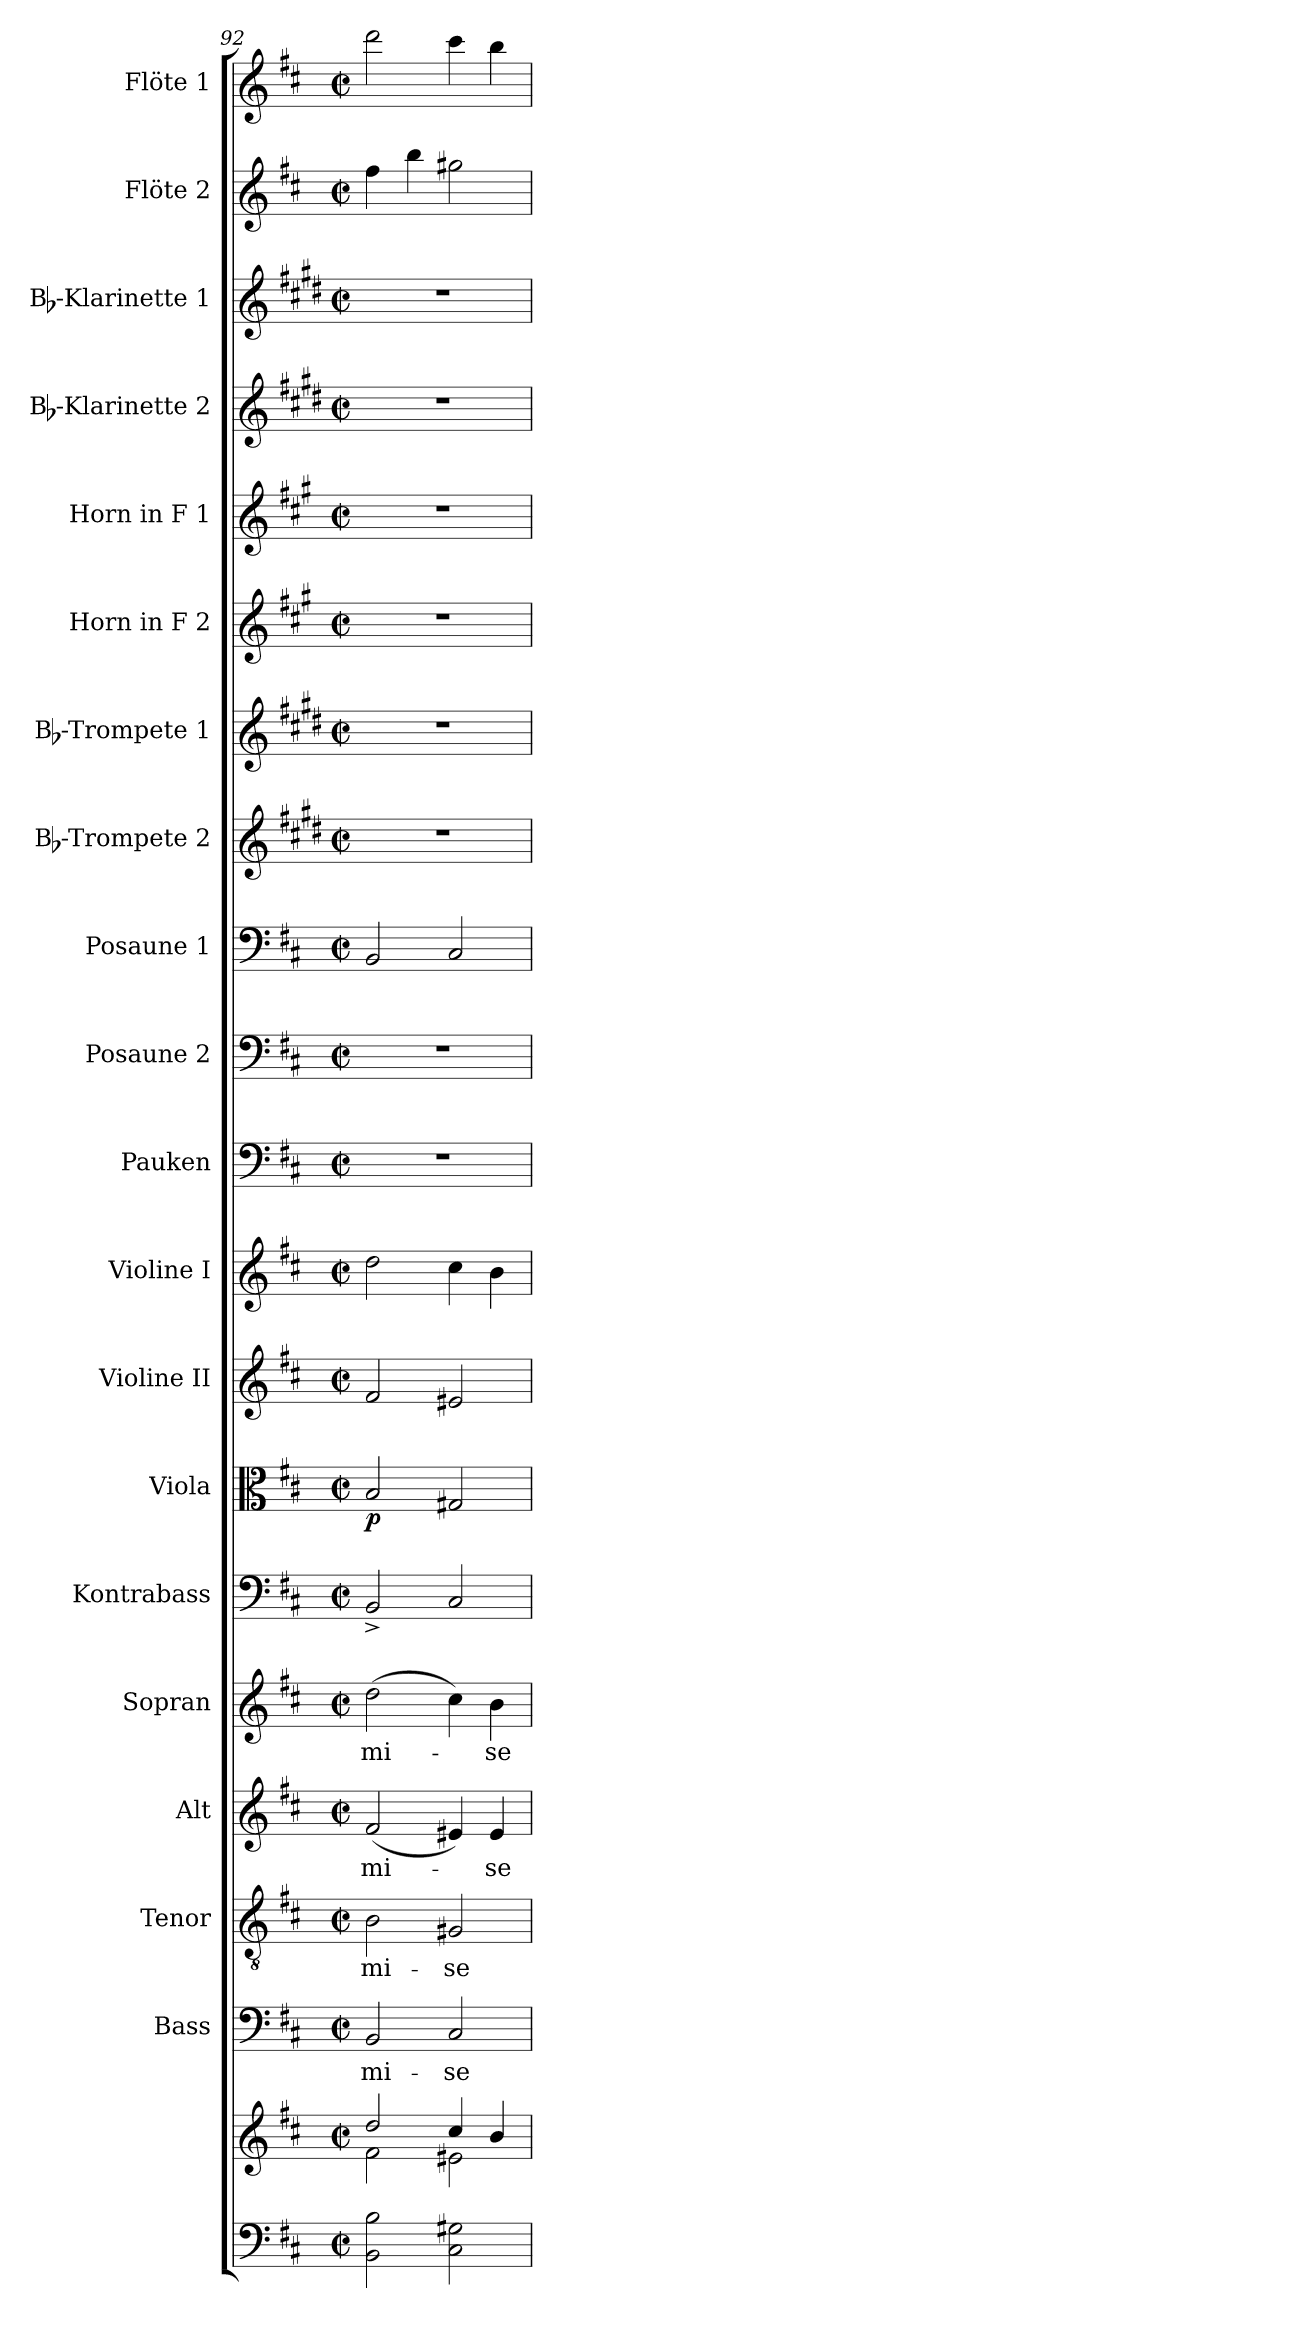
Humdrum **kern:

**kern	**kern	**kern	**text	**kern	**text	**kern	**text	**kern	**text	**kern	**kern	**dynam	**kern	**kern	**kern	**kern	**kern	**kern	**kern	**kern	**kern	**kern	**kern	**kern	**kern
*part20	*part20	*part19	*part19	*part18	*part18	*part17	*part17	*part16	*part16	*part15	*part14	*part14	*part13	*part12	*part11	*part10	*part9	*part8	*part7	*part6	*part5	*part4	*part3	*part2	*part1
*staff21	*staff20	*staff19	*staff19	*staff18	*staff18	*staff17	*staff17	*staff16	*staff16	*staff15	*staff14	*staff14	*staff13	*staff12	*staff11	*staff10	*staff9	*staff8	*staff7	*staff6	*staff5	*staff4	*staff3	*staff2	*staff1
*	*	*I"Bass	*	*I"Tenor	*	*I"Alt	*	*I"Sopran	*	*I"Kontrabass	*I"Viola	*	*I"Violine II	*I"Violine I	*I"Pauken	*I"Posaune 2	*I"Posaune 1	*I"Bb-Trompete 2	*I"Bb-Trompete 1	*I"Horn in F 2	*I"Horn in F 1	*I"Bb-Klarinette 2	*I"Bb-Klarinette 1	*I"Flöte 2	*I"Flöte 1
*	*	*I'B.	*	*I'T.	*	*I'A.	*	*I'S.	*	*I'Kb.	*I'Vla.	*	*I'Vl. II	*I'Vl. I	*I'Pk.	*I'Pos. 2	*I'Pos. 1	*I'Bb Trp. 2	*I'Bb Trp. 1	*	*	*I'Bb Kl. 2	*I'Bb Kl. 1	*I'Fl. 2	*I'Fl. 1
*clefF4	*clefG2	*clefF4	*	*clefGv2	*	*clefG2	*	*clefG2	*	*clefF4	*clefC3	*	*clefG2	*clefG2	*clefF4	*clefF4	*clefF4	*clefG2	*clefG2	*clefG2	*clefG2	*clefG2	*clefG2	*clefG2	*clefG2
*	*	*	*	*	*	*	*	*	*	*ITrd7c12	*	*	*	*	*	*	*	*ITrd1c2	*ITrd1c2	*ITrd4c7	*ITrd4c7	*ITrd1c2	*ITrd1c2	*	*
*k[f#c#]	*k[f#c#]	*k[f#c#]	*	*k[f#c#]	*	*k[f#c#]	*	*k[f#c#]	*	*k[f#c#]	*k[f#c#]	*	*k[f#c#]	*k[f#c#]	*k[f#c#]	*k[f#c#]	*k[f#c#]	*k[f#c#]	*k[f#c#]	*k[f#c#]	*k[f#c#]	*k[f#c#]	*k[f#c#]	*k[f#c#]	*k[f#c#]
*D:	*D:	*D:	*	*D:	*	*D:	*	*D:	*	*D:	*D:	*	*D:	*D:	*D:	*D:	*D:	*D:	*D:	*D:	*D:	*D:	*D:	*D:	*D:
*M2/2	*M2/2	*M2/2	*	*M2/2	*	*M2/2	*	*M2/2	*	*M2/2	*M2/2	*	*M2/2	*M2/2	*M2/2	*M2/2	*M2/2	*M2/2	*M2/2	*M2/2	*M2/2	*M2/2	*M2/2	*M2/2	*M2/2
*met(c|)	*met(c|)	*met(c|)	*	*met(c|)	*	*met(c|)	*	*met(c|)	*	*met(c|)	*met(c|)	*	*met(c|)	*met(c|)	*met(c|)	*met(c|)	*met(c|)	*met(c|)	*met(c|)	*met(c|)	*met(c|)	*met(c|)	*met(c|)	*met(c|)	*met(c|)
=92	=92	=92	=92	=92	=92	=92	=92	=92	=92	=92	=92	=92	=92	=92	=92	=92	=92	=92	=92	=92	=92	=92	=92	=92	=92
*	*^	*	*	*	*	*	*	*	*	*	*	*	*	*	*	*	*	*	*	*	*	*	*	*	*
!	!	!	!	!LO:LY:b	!	!LO:LY:b	!	!LO:LY:b	!	!LO:LY:b	!	!	!LO:DY:b	!	!	!	!	!	!	!	!	!	!	!	!	!
2BB\ 2B\	2dd/	2f#\	2BB/	mi-	2B\	mi-	(<2f#/	mi-	(>2dd\	mi-	2BBB^</	2B/	p	2f#/	2dd\	1r	1r	2BB/	1r	1r	1r	1r	1r	1r	4ff#\	2ddd\
.	.	.	.	.	.	.	.	.	.	.	.	.	.	.	.	.	.	.	.	.	.	.	.	.	4bb\	.
!	!	!	!	!LO:LY:b	!	!LO:LY:b	!	!	!	!	!	!	!	!	!	!	!	!	!	!	!	!	!	!	!	!
2C#\ 2G#X\	4cc#/	2e#X\	2C#/	-se-	2G#X/	-se-	4e#X/)	.	4cc#\)	.	2CC#/	2G#X/	.	2e#X/	4cc#\	.	.	2C#/	.	.	.	.	.	.	2gg#X\	4ccc#\
!	!	!	!	!	!	!	!	!LO:LY:b	!	!LO:LY:b	!	!	!	!	!	!	!	!	!	!	!	!	!	!	!	!
.	4b/	.	.	.	.	.	4e#/	-se-	4b\	-se-	.	.	.	.	4b\	.	.	.	.	.	.	.	.	.	.	4bb\
*	*v	*v	*	*	*	*	*	*	*	*	*	*	*	*	*	*	*	*	*	*	*	*	*	*	*	*
=	=	=	=	=	=	=	=	=	=	=	=	=	=	=	=	=	=	=	=	=	=	=	=	=	=
*-	*-	*-	*-	*-	*-	*-	*-	*-	*-	*-	*-	*-	*-	*-	*-	*-	*-	*-	*-	*-	*-	*-	*-	*-	*-
